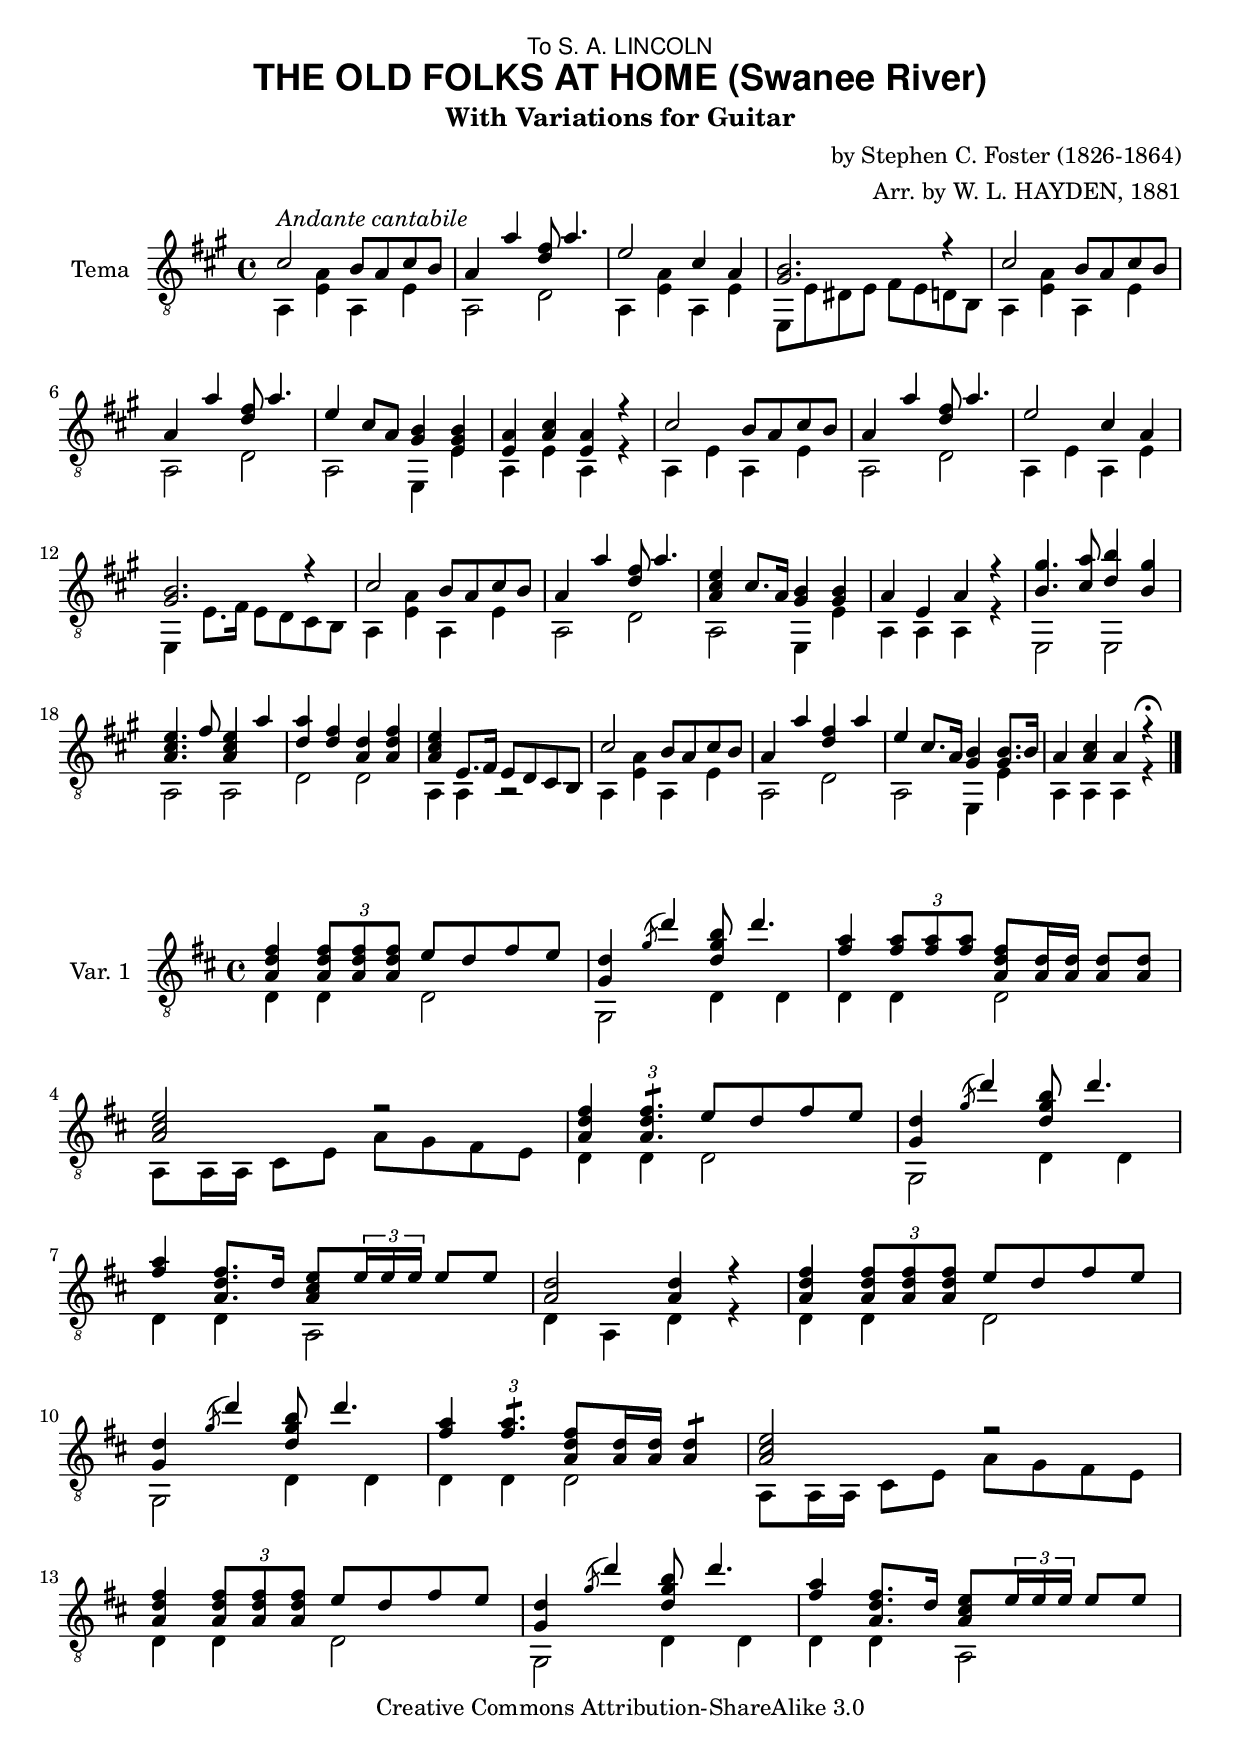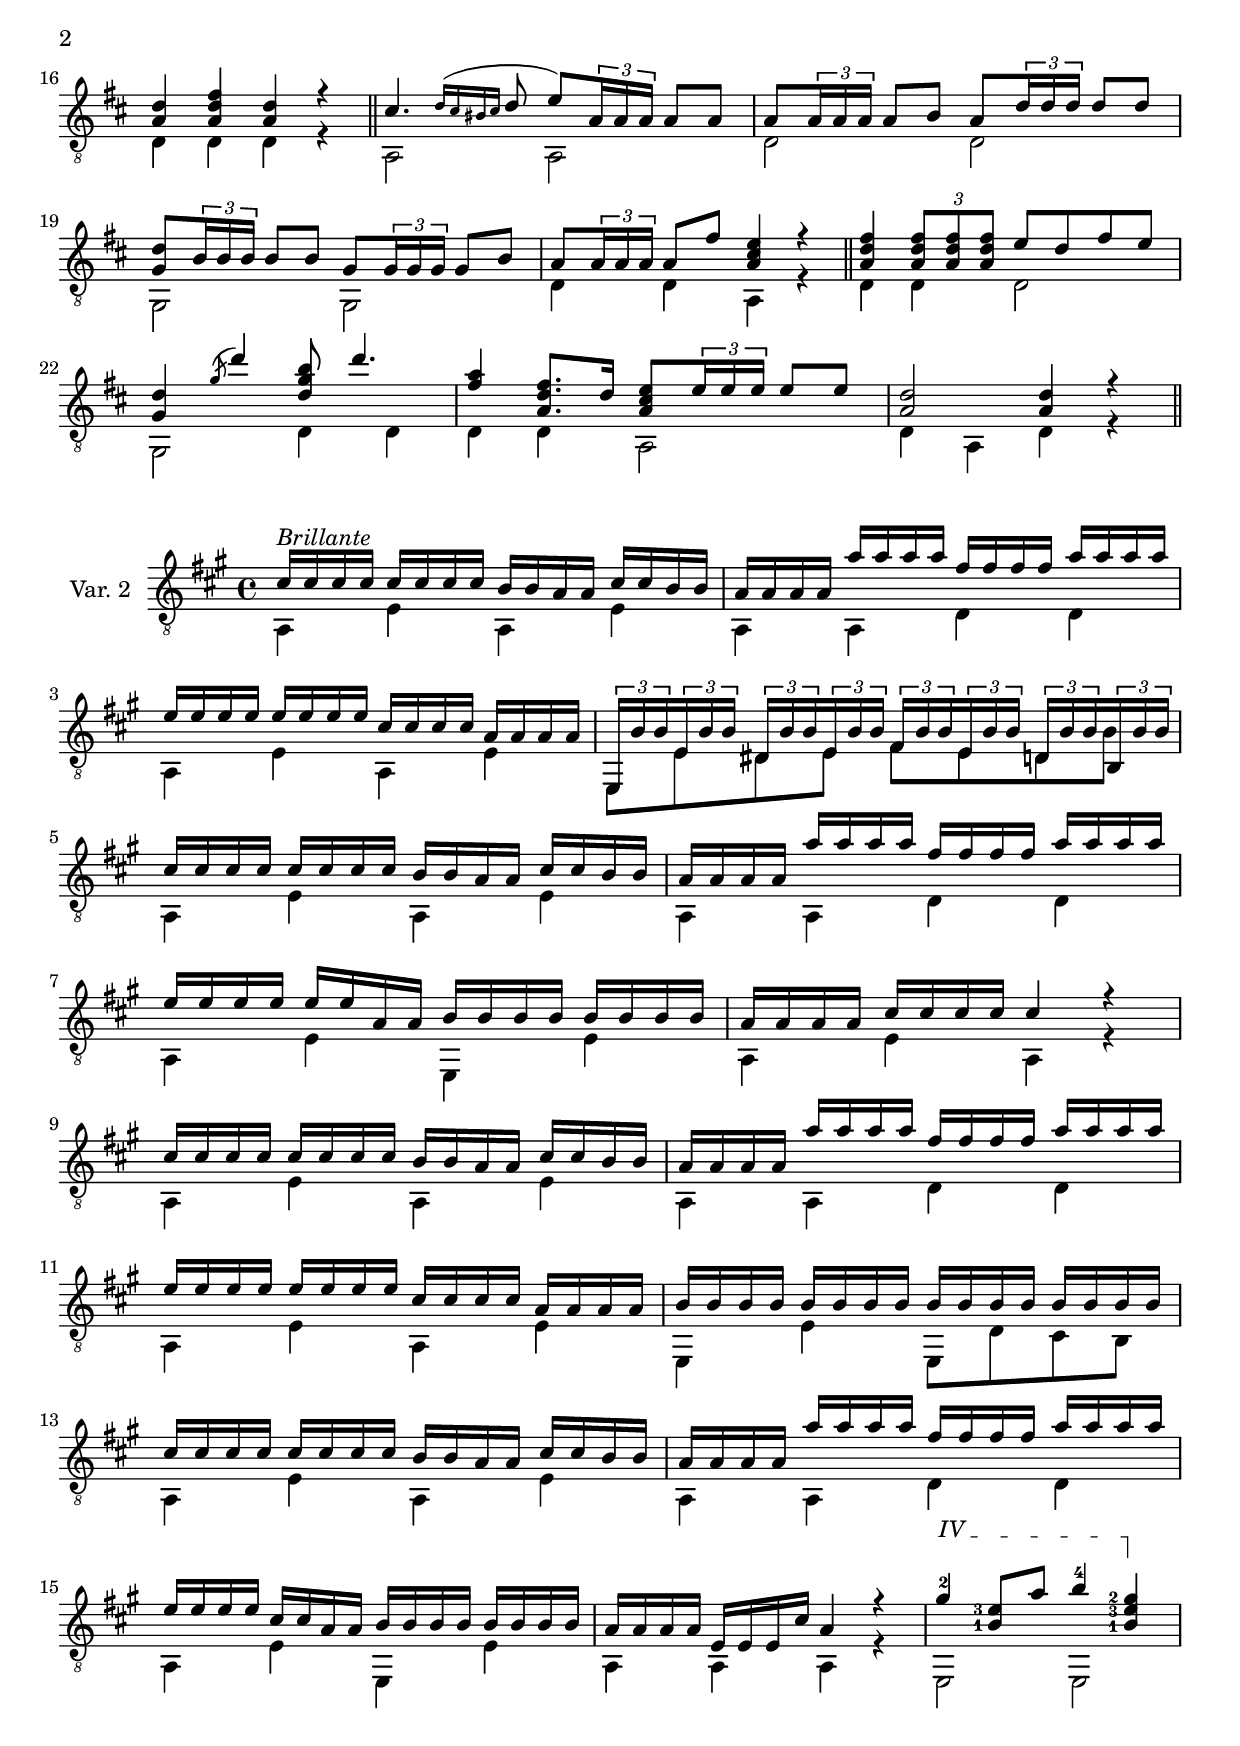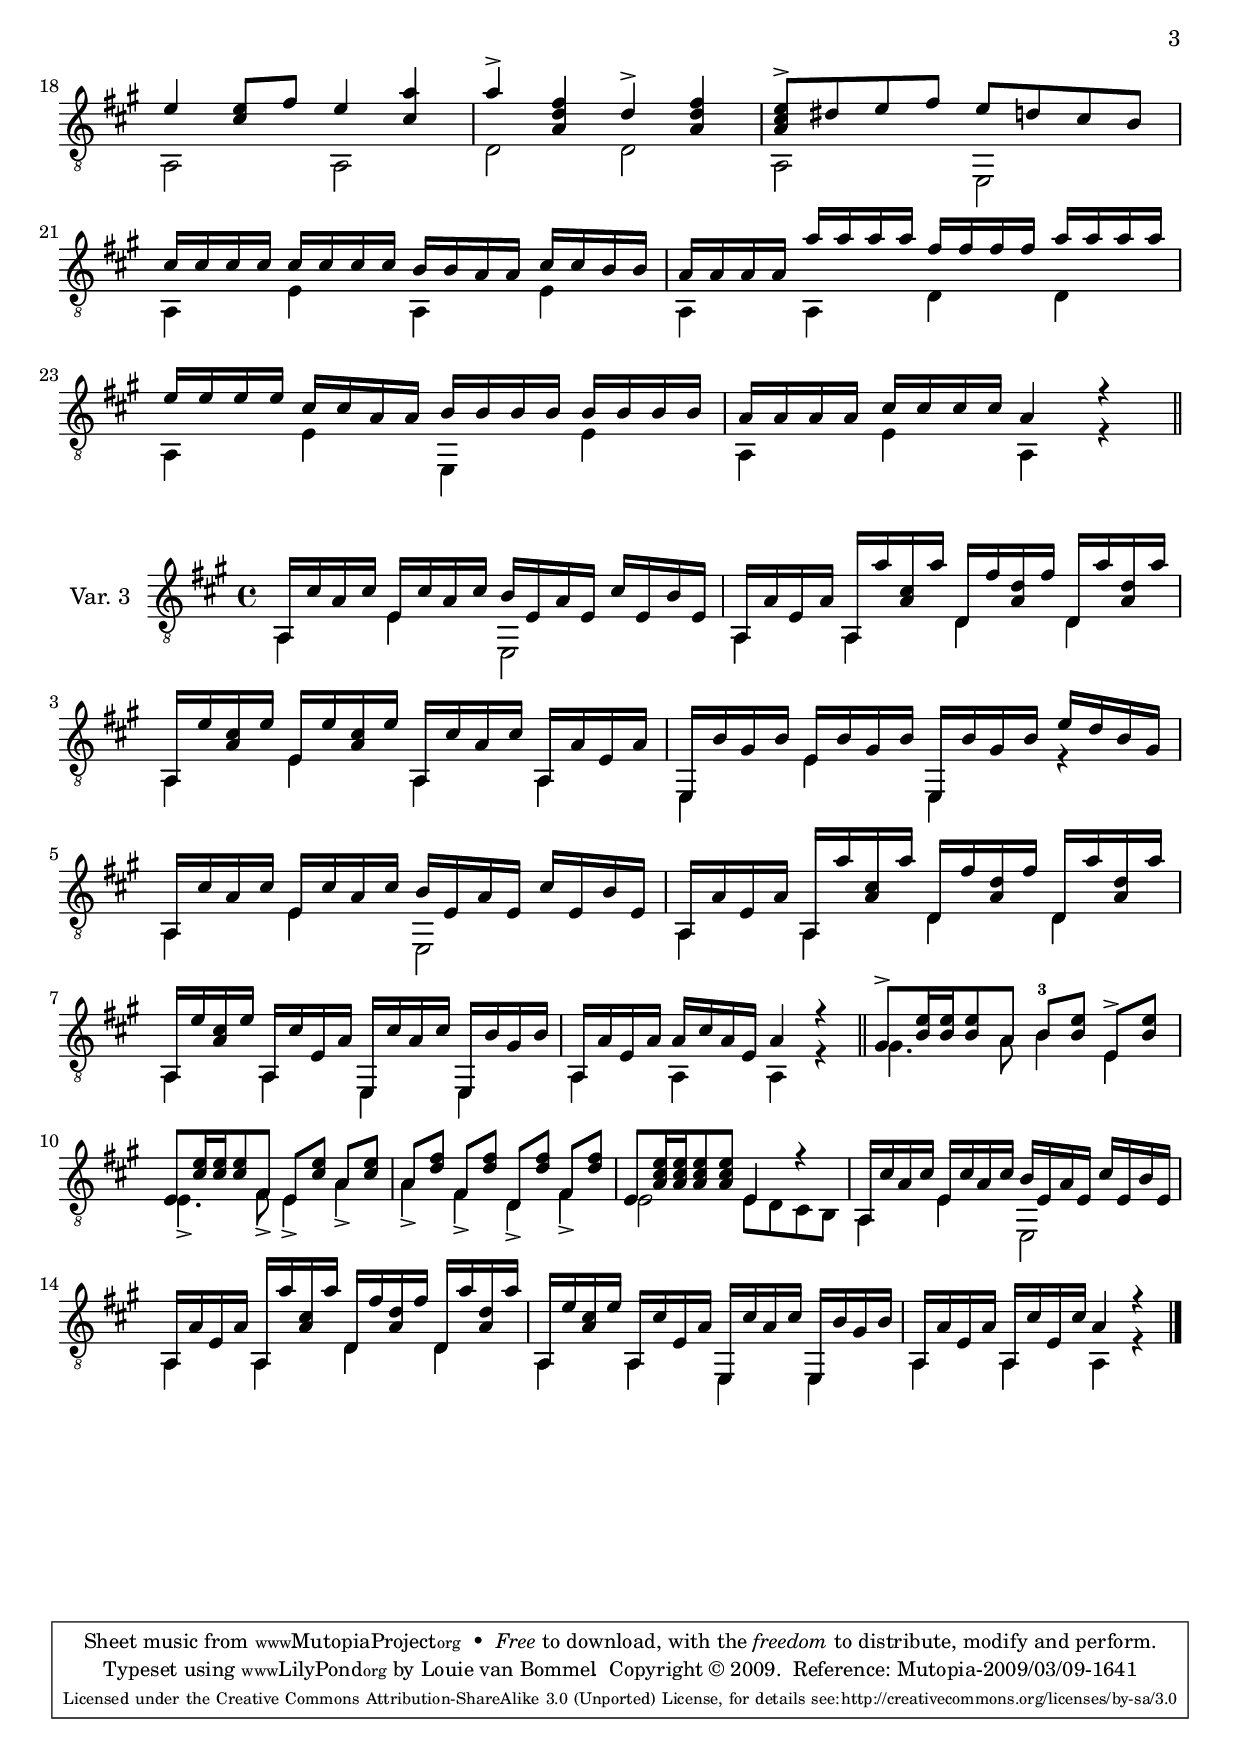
\version "2.12.2"
%{
Entered manually by
Louie van Bommel, Ottawa Canada, 2009

Differences from original document:

- I used instrument name, to denote Var 1 , Var 2, Var 3.  In the original,
the words for the variations actually appear above the staff.  Tema is as it should be.

- There were notes (for 2 separate parts) in Variation 3 that are of unequal
duration that should be joined by the same stems but I was tired by then.  
It's technically correct, just aesthetically awkward.

-I corrected 2 mistakes from the original copy.

- The original's clef wasn't a _8 clef.  
%}
\header {
  title = \markup { \sans "THE OLD FOLKS AT HOME (Swanee River)"}
  subtitle = \markup { \left-align "With Variations for Guitar"}
  composer = "by Stephen C. Foster (1826-1864)"
  arranger =  "Arr. by W. L. HAYDEN, 1881"
  dedication = \markup { \sans "To S. A. LINCOLN" }
  % copyright = "Copyright MDCCCLXXXI, by O.DITSON & CO."
  % instrument = "Guitar"
  
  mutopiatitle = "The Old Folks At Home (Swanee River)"
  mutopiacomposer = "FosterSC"
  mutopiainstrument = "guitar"
  date = "1851"
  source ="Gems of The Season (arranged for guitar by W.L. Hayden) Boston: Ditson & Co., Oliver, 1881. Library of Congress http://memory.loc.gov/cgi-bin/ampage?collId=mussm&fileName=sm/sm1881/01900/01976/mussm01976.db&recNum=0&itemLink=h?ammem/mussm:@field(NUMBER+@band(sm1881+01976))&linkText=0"
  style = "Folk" 
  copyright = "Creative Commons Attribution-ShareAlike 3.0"
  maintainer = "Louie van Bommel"
  
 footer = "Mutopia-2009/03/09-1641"
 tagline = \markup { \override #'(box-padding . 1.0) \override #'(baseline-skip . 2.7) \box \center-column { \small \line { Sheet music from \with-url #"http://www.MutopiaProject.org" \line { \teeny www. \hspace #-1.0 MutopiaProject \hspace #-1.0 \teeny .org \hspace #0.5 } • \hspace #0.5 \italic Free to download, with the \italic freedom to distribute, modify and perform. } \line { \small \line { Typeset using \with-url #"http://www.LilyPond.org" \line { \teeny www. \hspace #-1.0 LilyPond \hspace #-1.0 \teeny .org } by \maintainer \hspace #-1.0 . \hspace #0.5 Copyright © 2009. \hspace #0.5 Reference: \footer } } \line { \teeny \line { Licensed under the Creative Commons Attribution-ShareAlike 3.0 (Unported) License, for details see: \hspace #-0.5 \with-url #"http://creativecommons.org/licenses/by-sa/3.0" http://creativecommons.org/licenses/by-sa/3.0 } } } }
}
%%%%%%%%%%%%%%%%%%%%%%%%%%%%%Start Music%%%%%%%%%%%%%%%
TemaMainVoice = 
{
  cis'2^\markup \italic{"Andante cantabile"}\< b8 a cis' b
  a4  a' <d' fis'>8 a'4.
  e'2 cis'4 a
  <gis b>2. r4
  cis'2 b8 a cis' b
  a4 a' <d' fis'>8 a'4.
%  \break
  
  %7
  e'4 cis'8 a <gis b>4 <e gis b>
  <e a>4 <a cis'> <e a> r
  cis'2 b8 a cis' b
  a4 a'4 <d' fis'>8 a'4.
  e'2 cis'4 a
  <gis b>2. r4
%  \break
  
  
  %13
  cis'2 b8 a cis' b
  a4 a' <d' fis'>8 a'4.
  <a cis' e'>4 cis'8. a16 <gis b>4 <gis b>
  a4 e a r
  <b gis'>4. <cis' a'>8 <d' b'>4 <b gis'>
  <a cis' e'>4. fis'8 <a cis' e'>4 a'
%  \break
  
  %19
  <d' a'>4 <d' fis'> <a d'> <a d' fis'>
  <a cis' e'>4 e8. fis16 e8 d cis b,
  cis'2 b8 a cis' b
  a4 a' <d' fis'> a'
  e'4 cis'8. a16 <gis b>4 <gis b>8. b16
  a4 <a cis'> a r^\fermata \bar "|."

%  \break
  %fermata symbol here  end of main part, variations follow
  % double closed bar

}
TemaBassVoice =
{
  a,4 <e a> a, e
  a,2 d2
  a,4 <e a> a, e
  e,8 e dis e fis e d b,
  a,4 <e a> a, e
  a,2 d

  %7
  a,2 e,4 e
  a,4 e a,4 r
  a,4 e a, e
  a,2 d2
%  gis,4 e a, e
  a,4 e a, e
  e,4 e8. fis16 e8 d cis b,  
  
  %13
  a,4 <e a> a, e
  a,2 d2
  a,2 e,4 e
  a,4 a, a, r
  e,2 e,2
  a,2 a,2
  
  %19
  d2 d2
  a,4 a, r2
  a,4 <e a> a, e
  a,2 d2
  a,2 e,4 e4
  a,4 a, a, r
}
%%%%%%%%%%%%%%%%%%%%%%%%%%%%%End of Tema%%%%%%%%%%%%%%
% Var. 1

% some bars repeat, so I use variables for them
barone = 
{
  <a d' fis'>4 \times 2/3{<a d' fis'>8 <a d' fis'> <a d' fis'> } e'8 d' fis' e'
}
bartwo = 
{
  <g d'>4 \acciaccatura g'8 d''4 <d' g' b'>8 d''4.
}
barfour =
{
  <a cis' e'>2 r
}
barseven =
{
  <fis' a'>4 <a d' fis'>8. d'16 <a cis' e'>8 \times 2/3{e'16 e' e'} e'8 [e']
}
bareight = 
{
  <a d'>2 <a d'>4 r
}

bassone = 
{
  d4 d d2
}
basstwo = 
{
  g,2 d4 d
}
bassfour =
{
  a,8 a,16 a, cis8 e a g fis e
}
bassseven =
{
  d4 d a,2
}
basseight = 
{
  d4 a, d4 r
}

VarOneMainVoice = 
{
  \barone
  \bartwo
  <fis' a'>4 \times 2/3 {<fis' a'>8 <fis' a'> <fis' a'>}  <a d' fis'>8 <a d'>16 <a d'> <a d'>8 <a d'>
  \barfour
  <a d' fis'>4 \times 2/3 {<a d' fis'>4.:8}  e'8 d'8 fis' e'
  
  %6
  \bartwo
  \barseven
  \bareight
  \barone
  \bartwo
  <fis' a'>4 \times 2/3{<fis' a'>4.:8}  <a d' fis'>8 <a d'>16 <a d'>16 <a d'>4:8
 
  %12
  \barfour
  \barone
  \bartwo
  \barseven
  <a d'>4 <a d' fis'> <a d'> r \bar "||" 
  
  %17
  cis'4. \grace {d'16 ( [cis' bis cis']} d'8 e') \times 2/3{a16 a a} a8 [a]
  a8 \times 2/3 {a16 a a} a8 [b] a8 \times 2/3 {d'16 d' d'} d'8 [d'8]
  <g d'>8 \times 2/3{b16 b b} b8 [b] g8 \times 2/3{g16 g g} g8 [b]
  
  %20
  a8 \times 2/3 {a16 a a} a8 [fis'] <a cis' e'>4 r \bar "||" 
  % error in original score, fixed here by me:
%  <a d' fis'>4 \times 2/3 {<a d' fis'>16 <a d' fis'> <a d' fis'>} e'8 d' fis' e'
  \barone
  \bartwo
  \barseven
  \bareight \bar "||" 
}

VarOneBassVoice = 
{
  %1
  \bassone
  \basstwo
  d4 d d2
  \bassfour
  d4 d d2
  
  %6
  \basstwo
  \bassseven
  \basseight
  \bassone
  \basstwo
  d4 d d2
 
  %12
  \bassfour
  \bassone
  \basstwo
  \bassseven
  d4 d d r
  
  %17
  a,2 a,
  d2 d
  g,2 g,
  
  %20
  d4 d a, r
  \bassone
  \basstwo
  \bassseven
  \basseight
}
%%%%%%%%%%%%%%%%%%%%%%%%%%%%%End of Var 1%%%%%%%%%%%%%%
%Var 2
barOneTwo = 
{
	 cis'16 cis'  cis'  cis'  cis'  cis' cis'  cis'  b  b  a  a  cis'  cis'  b  b | 
	 % 2
	 a16  a  a  a  a'  a'  a'  a'  fis'  fis'  fis'  fis'  a'  a'  a'  a'   | 
}
bbThree = 
{
  e'16  e'  e'  e'  e'  e'  e'  e'  cis'  cis'  cis'  cis'  a  a  a  a | 
}
bbFifteen = 
{
  e'16  e'  e'  e'  cis'  cis'  a  a  b  b  b  b  b  b  b  b | 
}
barOneTwoBass = 
{
	 a,4  e  a,  e | 
	 % 2
	 a,  a,  d  d   \break  | 
}
bbThreeBass =
{
  a,4 e a, e
}
bbSevenBass =
{
  a,4 e e, e
}

VarTwoMainVoice = 
{
  	 cis'16^\markup \italic{"Brillante"}\<  cis'  cis'  cis'  cis'  cis' cis'  cis'  b  b  a  a  cis'  cis'  b  b | 
	 % 2
	 a16  a  a  a  a'  a'  a'  a'  fis'  fis'  fis'  fis'  a'  a'  a'  a'   | 
 \break 
  % 3
  \bbThree
  % 4
  \times 2/3 {  e,16  b  b  }  \times 2/3 {  e  b  b  }  \times 2/3 {  dis 
  b  b  }  \times 2/3 {  e  b  b  }  
  \times 2/3 {  fis   b  b  }  \times 2/3 {  e  b  b  }  \times 2/3 {  d    b  b  }  \times 2/3 {  b, b  b  }   \break  | 
  %5
  \barOneTwo
  %7 is almost like 15 , but two notes.
  e'16  e'  e'  e'  e'  e'  a  a  b  b  b  b  b  b  b  b | 
  %8
  a16 a a a cis' cis' cis' cis' cis'4 r4
  %9
  \barOneTwo 
  %11
  \bbThree
  %12
  b16 b b b b b b b b b b b b b b b
  %13
  \barOneTwo
  %15
  \bbFifteen
  %16
  a16 a a a e e e cis' a4 r4
  %17
  % yes , I don't know how to do the -----| after the IV so I cheated and put an "I" in next bar
  \override TextSpanner #'(bound-details left text) = #"IV "
    \override TextSpanner #'(bound-details right text) =
    \markup { \draw-line #'(0 . -2) }
gis'4-2\startTextSpan  <b-1 e'-3>8 a' b'4-4 <b-1 e'-3 gis'-2> \stopTextSpan
  %18
  e'4 <cis' e'>8 fis' e'4 <cis' a'>
  %19
  a'4-> <a d' fis'> d'-> <a d' fis'>
  %20
  <a cis' e'>8-> dis' e' fis' e' d' cis' b
  \barOneTwo
  \bbFifteen
  a16 a a a cis' cis' cis' cis' a4 r4 \bar "||"
}
VarTwoBassVoice = 
{
  \barOneTwoBass
  %3
  \bbThreeBass
  % 4
  e,8  e  dis  e  fis  e  d  b   \break  | 
  %5
  \barOneTwoBass
  %7
  \bbSevenBass
  %8
  a,4 e a, r4
  %9
  \barOneTwoBass
  %11
  \bbThreeBass
  %12
  e,4 e e,8 d cis b,
  %13
  \barOneTwoBass
  %15
  \bbSevenBass
  %16
  %b,4 b b r4
  a,4 a, a, r4
  %17
  e,2 e,
  %18
  a,2 a,
  %19
  d2 d
  %20
  a,2 e,
  \barOneTwoBass
  \bbSevenBass
  a,4 e a, r4
}
%%%%%%%%%%%%%%%%%%%%%%%%%%%%%End of Var 2%%%%%%%%%%%%%%
% var 3
cac = {
	cis'16 a cis'
}
varThreeBarOneTwo = {
	a,16 \cac
	e    \cac
	b e a e
	cis' e b e
	
	a, a e a
	a, a' <a cis'> a'
	d fis' <a d'> fis'
	d a' <a d'> a'
}
varThreeBarSeven =
{
	a,16 e' <a cis'> e'
	a, cis' e a
	e, \cac
	e, b gis b
}
varThreeBarSevenBass =
{
	a,4 a, e, e,
}
varThreeBarOneTwoBass = {
	a,4 e e,2
	a,4 a, d d
}

VarThreeMainVoice = 
{
	% 1
	% 2
	\varThreeBarOneTwo
	% 3
	a,16 e' <a cis'> e'
	e    e' <a cis'> e'
	a, \cac
	a, a e a
	% 4
	e,16 b gis b
	e b gis b
	e,16 b gis b
	e' d' b gis
	% 5
	% 6
	\varThreeBarOneTwo
	% 7
	\varThreeBarSeven
	% 8
	a,16 a e a
	a cis' a e
	a4
	r4 \bar "||"
	% 9  Bug here: they don't merge with the bass notes.
	gis8-> [ <b e'>16  <b e'>16  <b e'>8 a8] 
	b8-3 [ <b e'>8 ]
	e8-> [ <b e'>8 ]
	% 10
	%I think the correspon. bass note is dotted as 4. here:
	e8 [ <cis' e'>16 <cis' e'>16 <cis' e'>8 fis8 ]
	e8 [<cis' e'>8]
	a8 [<cis' e'>8]
	% 11
	a8 [<d' fis'>8]
	fis8 [<d' fis'>8]
	d8 [<d' fis'>8]
	fis8 [<d' fis'>8]
	% 12
	e8 [ <a cis' e'>16 <a cis' e'>16 <a cis' e'>8 	<a cis' e'>8 ]
	e4 r4
	% 13
	% 14
	\varThreeBarOneTwo
	% 15
	\varThreeBarSeven
	% 16
	a,16 a e a
	a, cis' e cis'
	a4
	r4 \bar "|."
}
VarThreeBassVoice = 
{
	% 1
	% 2
	\varThreeBarOneTwoBass
	% 3
	a,4 e a, a,
	% 4
	e,4 e e, r4
	% 5
	% 6
	\varThreeBarOneTwoBass
	% 7
	\varThreeBarSevenBass
	% 8
	a,4 a, a, r4
	% 9
	gis4. a8 b4 e4
	% 10
	e4.-> fis8-> e4-> a4->
	% 11
	a4-> fis4-> d4-> fis4->
	% 12
	e2 e8 d cis b,
	% 13
	% 14
	\varThreeBarOneTwoBass
	% 15
	\varThreeBarSevenBass
	% 16
	a,4 a, a, r4
}
%%%%%%%%%%%%%%%%%%%%%%%%%%%%%End of Var 3%%%%%%%%%%%%%%
%%%%%%%%%%%%%%%%%%%%%%%%%%%%%End of Music%%%%%%%%%%%%%%
\score {
  <<
    \new Staff = "Tema"
    {
      \key a \major
      \time 4/4
      \clef "G_8" 
      %\transpose c c'
      <<
        \set Staff.instrumentName = "Tema"
        \set fingeringOrientations = #'(left)
        \TemaMainVoice \\
        \TemaBassVoice 
      >>
    }
  >>
  % layout can be in a score as well as outside
  \layout { }
  \midi { }
}
\score {
  <<
    \new Staff = "Var 1"
    {
      \key d \major
      \time 4/4
      \clef "G_8" 
      <<
        \set Staff.instrumentName = "Var. 1"
        \set fingeringOrientations = #'(left)
        \VarOneMainVoice \\
        \VarOneBassVoice
      >>
    }
  >>
  % layout can be in a score as well as outside
  \layout { }
  \midi { }
}
\score {
  <<
    \new Staff = "Var 2"
    {
      \key a \major
      \time 4/4
      \clef "G_8" 
      <<
        \set Staff.instrumentName = "Var. 2"
        \set fingeringOrientations = #'(left)
        \VarTwoMainVoice \\
        \VarTwoBassVoice
      >>
    }
  >>
  % layout can be in a score as well as outside
  \layout { }
  \midi { }
}
\score {
  <<
    \new Staff = "Var 3"
    {
      \key a \major
      \time 4/4
      \clef "G_8" 
      <<
        \set Staff.instrumentName = "Var. 3"
        \set fingeringOrientations = #'(left)
        \VarThreeMainVoice \\
        \VarThreeBassVoice
      >>
    }
  >>
  % layout can be in a score as well as outside
  \layout { }
  \midi { }
}

\layout 
{
  \context 
  { 
    \Score
%   \override whatever
  }
  \context 
  { 
    \Staff
%    \override TimeSignature #'style = #'numbered
  }
  \context 
  { 
    \Voice
  }
}

